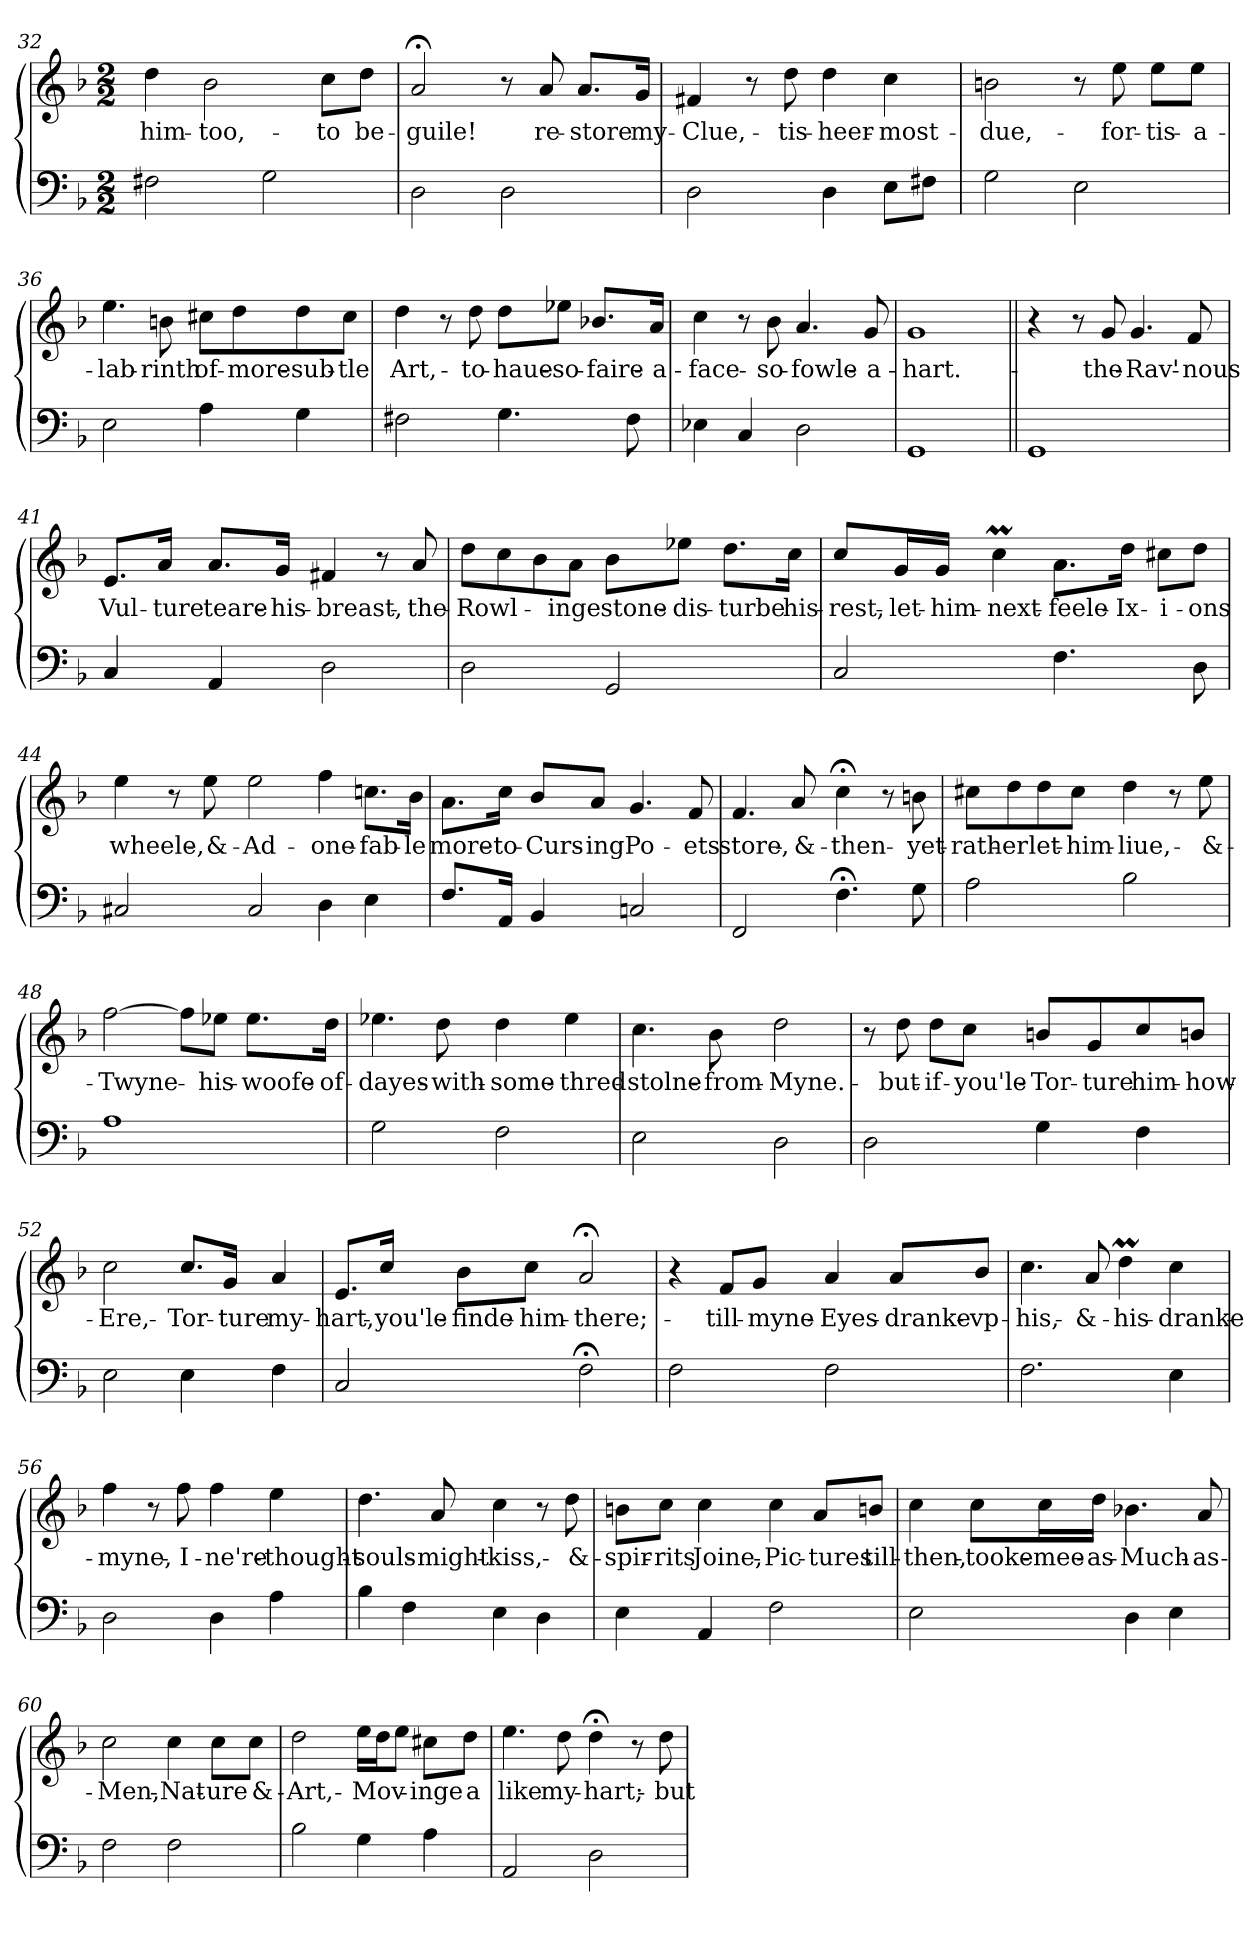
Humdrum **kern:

**kern	**kern	**text
*part1	*part1	*part1
*staff2	*staff1	*staff1
*clefF4	*clefG2	*
*k[b-]	*k[b-]	*
*d:	*d:	*
*M2/2	*M2/2	*
=32	=32	=32
2F#X\	4dd\	him-
.	2b-\	too,-
2G\	.	.
.	8cc\L	to
.	8dd\J	be-
=33	=33	=33
2D\	2a;</	-guile!
2D\	8r	.
.	8a/	re-
.	8.a/L	-store
.	16g/Jk	my-
!!LO:LB:g=z
=34	=34	=34
2D\	4f#X/	Clue,-
.	8r	.
.	8dd\	tis-
4D\	4dd\	heer-
8E\L	4cc\	most-
8F#X\J	.	.
=35	=35	=35
2G\	2bn\	due,-
2E\	8r	.
.	8ee\	for-
.	8ee\L	tis-
.	8ee\J	a-
=36	=36	=36
2E\	4.ee\	lab-
.	8bn\	-rinth
4A\	8cc#X\L	of-
.	8dd\	more-
4G\	8dd\	sub-
.	8cc#\J	-tle
=37	=37	=37
2F#X\	4dd\	Art,-
.	8r	.
.	8dd\	to-
4.G\	8dd\L	haue-
.	8ee-X\J	so-
.	8.b-X/L	faire-
8F#\	.	.
.	16a/Jk	a-
!!LO:LB:g=z
=38	=38	=38
4E-X\	4cc\	face-
4C/	8r	.
.	8b-\	so-
2D\	4.a/	fowle-
.	8g/	a-
=39	=39	=39
1GG/	1g/	hart.-
=40||	=40||	=40||
1GG/	4r	.
.	8r	.
.	8g/	the-
.	4.g/	Rav'-
.	8f/	-nous
=41	=41	=41
4C/	8.e/L	Vul-
.	16a/Jk	-ture
4AA/	8.a/L	teare-
.	16g/Jk	his-
2D\	4f#X/	breast,-
.	8r	.
.	8a/	the-
=42	=42	=42
2D\	8dd\L	Rowl-
.	8cc\	.
.	8b-\	.
.	8a\J	-inge
2GG/	8b-\L	stone-
.	8ee-X\J	dis-
.	8.dd\L	-turbe
.	16cc\Jk	his-
!!LO:LB:g=z
=43	=43	=43
2C/	8cc/L	rest,-
.	16g/L	let-
.	16g/JJ	him-
.	4ccM\	next-
4.F\	8.a\L	feele-
.	16dd\Jk	Ix-
.	8cc#X\L	-i-
8D\	8dd\J	-ons
=44	=44	=44
2C#X/	4ee\	wheele,-
.	8r	.
.	8ee\	&-
2C#/	2ee\	Ad-
4D\	4ff\	one-
4E\	8.ccn\L	fab-
.	16b-\Jk	-le
=45	=45	=45
8.F/L	8.a\L	more-
16AA/Jk	16cc\Jk	to-
4BB-/	8b-/L	Curs-
.	8a/J	-ing
2Cn/	4.g/	Po-
.	8f/	-ets
=46	=46	=46
2FF/	4.f/	store,-
.	8a/	&-
4.F;<\	4cc;<\	then-
.	8r	.
8G\	8bn\	yet-
!!LO:LB:g=z
=47	=47	=47
2A\	8cc#X\L	rath-
.	8dd\	-er
.	8dd\	let-
.	8cc#\J	him-
2B-\	4dd\	liue,-
.	8r	.
.	8ee\	&-
=48	=48	=48
1A\	[2ff\	Twyne-
.	8ff\L]	.
.	8ee-X\J	his-
.	8.ee-\L	woofe-
.	16dd\Jk	of-
=49	=49	=49
2G\	4.ee-X\	dayes-
.	8dd\	with-
2F\	4dd\	some-
.	4ee-\	thred-
=50	=50	=50
2E\	4.cc\	stolne-
.	8b-\	from-
2D\	2dd\	Myne.-
!!LO:PB:g=z
=51	=51	=51
2D\	8r	.
.	8dd\	but-
.	8dd\L	if-
.	8cc\J	you'le-
4G\	8bn/L	Tor-
.	8g/	-ture
4F\	8cc/	him-
.	8bn/J	how-
=52	=52	=52
2E\	2cc\	Ere,-
4E\	8.cc/L	Tor-
.	16g/Jk	-ture
4F\	4a/	my-
=53	=53	=53
2C/	8.e/L	hart,-
.	16cc/Jk	you'le-
.	8b-\L	finde-
.	8cc\J	him-
2F;<\	2a;</	there;-
=54	=54	=54
2F\	4r	.
.	8f/L	till-
.	8g/J	myne-
2F\	4a/	Eyes-
.	8a/L	dranke-
.	8b-/J	vp-
!!LO:LB:g=z
=55	=55	=55
2.F\	4.cc\	his,-
.	8a/	&-
.	4ddM\	his-
4E\	4cc\	dranke-
=56	=56	=56
2D\	4ff\	myne,-
.	8r	.
.	8ff\	I-
4D\	4ff\	ne're-
4A\	4ee\	thought-
=57	=57	=57
4B-\	4.dd\	souls-
4F\	.	.
.	8a/	might-
4E\	4cc\	kiss,-
4D\	8r	.
.	8dd\	&-
=58	=58	=58
4E\	8bn\L	spir-
.	8cc\J	-rits
4AA/	4cc\	Joine,-
2F\	4cc\	Pic-
.	8a/L	-tures
.	8bn/J	till-
!!LO:LB:g=z
=59	=59	=59
2E\	4cc\	then,-
.	8cc\L	tooke-
.	16cc\L	mee-
.	16dd\JJ	as-
4D\	4.b-X\	Much-
4E\	.	.
.	8a/	as-
=60	=60	=60
2F\	2cc\	Men,-
2F\	4cc\	Nat-
.	8cc\L	-ure
.	8cc\J	&-
=61	=61	=61
2B-\	2dd\	Art,-
4G\	16ee\LL	Mov-
.	16dd\J	.
.	8ee\J	.
4A\	8cc#X\L	-inge
.	8dd\J	a
=62	=62	=62
2AA/	4.ee\	like
.	8dd\	my-
2D\	4dd;<\	hart;-
.	8r	.
.	8dd\	but-
=	=	=
*-	*-	*-
